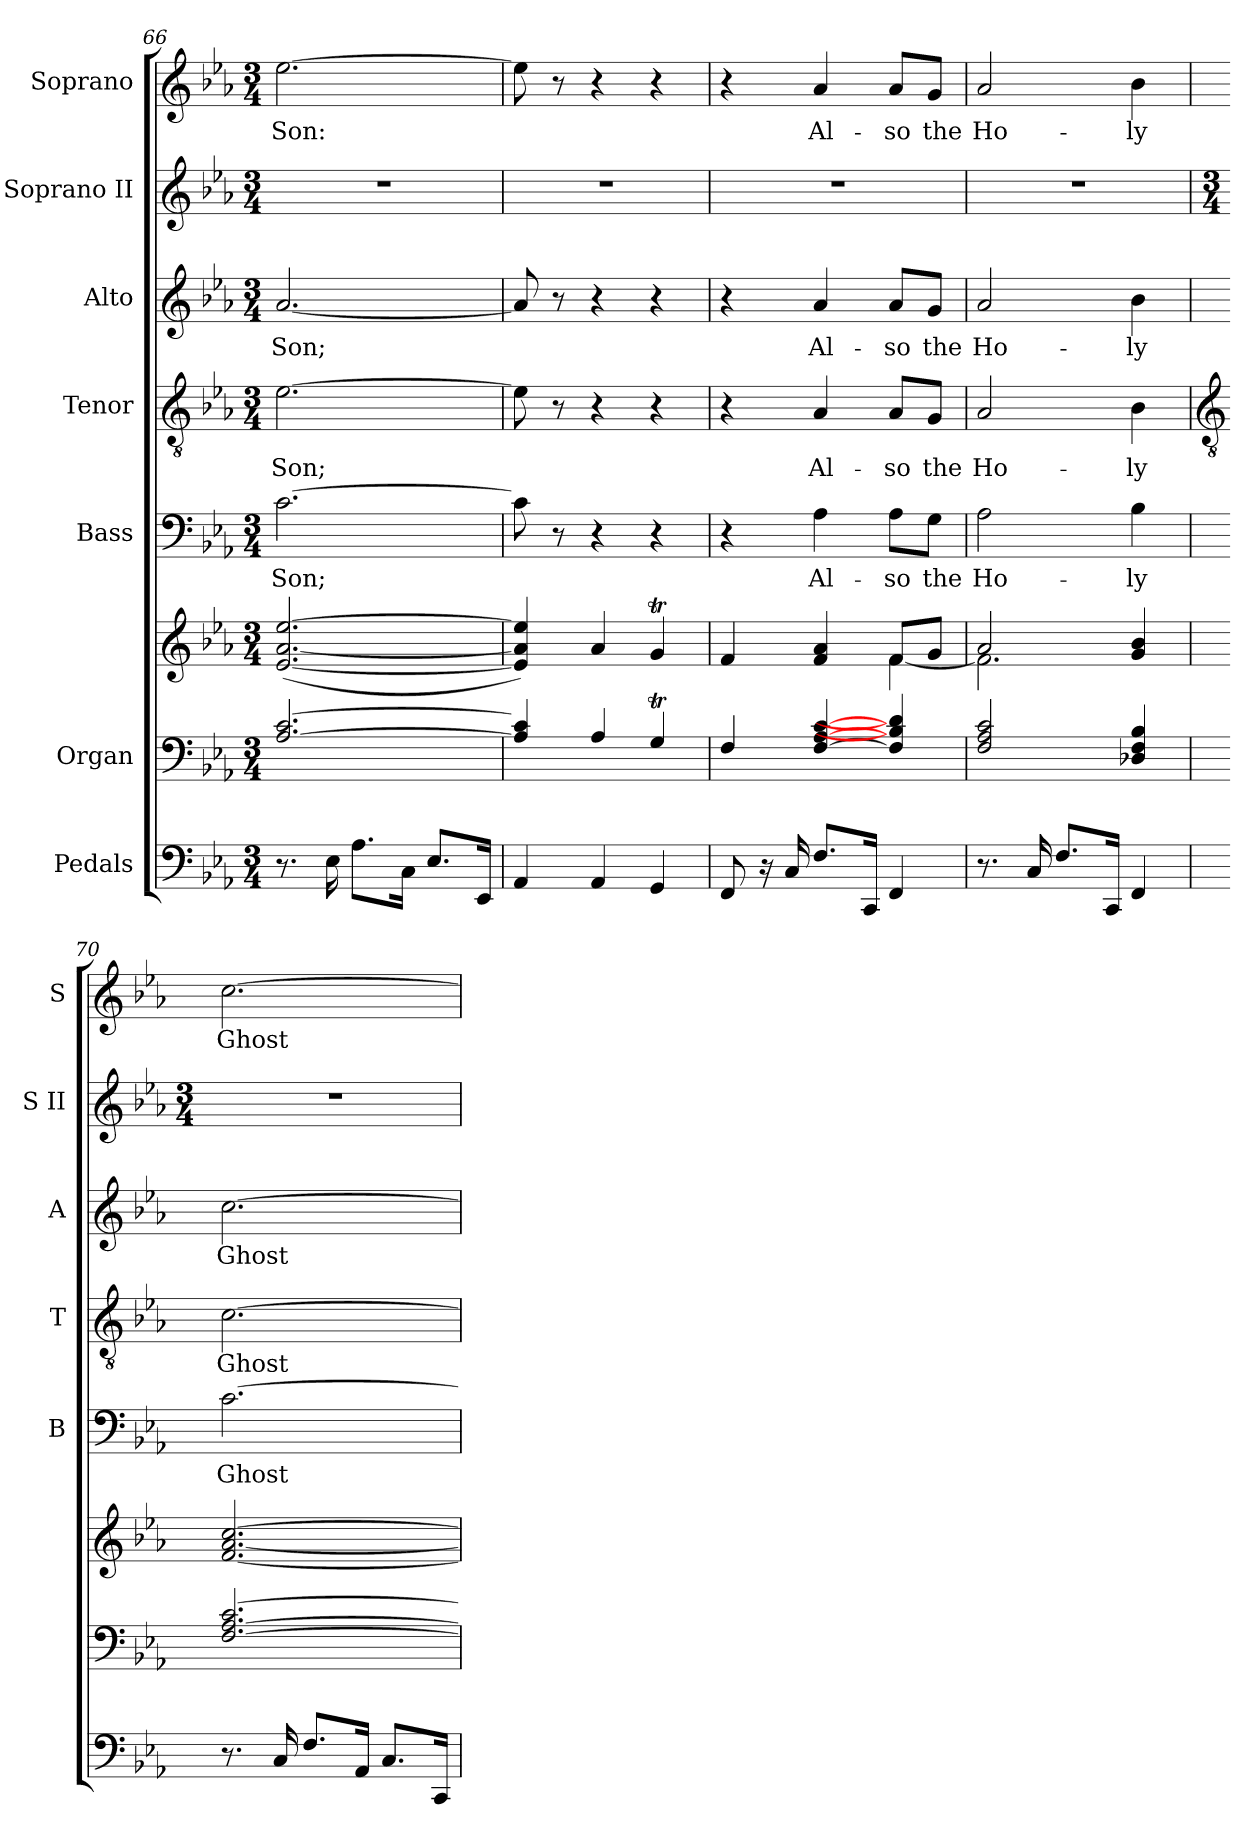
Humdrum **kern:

**kern	**kern	**kern	**kern	**text	**kern	**text	**kern	**text	**kern	**kern	**text
*part7	*part6	*part6	*part5	*part5	*part4	*part4	*part3	*part3	*part2	*part1	*part1
*staff8	*staff7	*staff6	*staff5	*staff5	*staff4	*staff4	*staff3	*staff3	*staff2	*staff1	*staff1
*I"Pedals	*I"Organ	*	*I"Bass	*	*I"Tenor	*	*I"Alto	*	*I"Soprano II	*I"Soprano	*
*	*	*	*I'B	*	*I'T	*	*I'A	*	*I'S II	*I'S	*
*clefF4	*clefF4	*clefG2	*clefF4	*	*clefGv2	*	*clefG2	*	*clefG2	*clefG2	*
*k[b-e-a-]	*k[b-e-a-]	*k[b-e-a-]	*k[b-e-a-]	*	*k[b-e-a-]	*	*k[b-e-a-]	*	*k[b-e-a-]	*k[b-e-a-]	*
*E-:	*E-:	*E-:	*E-:	*	*E-:	*	*E-:	*	*E-:	*E-:	*
*M3/4	*M3/4	*M3/4	*M3/4	*	*M3/4	*	*M3/4	*	*M3/4	*M3/4	*
=66	=66	=66	=66	=66	=66	=66	=66	=66	=66	=66	=66
*	*^	*	*	*	*	*	*	*	*	*	*
!	!	!LO:N:vis=1	!	!	!LO:LY:b	!	!LO:LY:b	!	!LO:LY:b	!	!	!LO:LY:b
*	*	*	*^	*	*	*	*	*	*	*	*	*
8.r	[2.A- [2.c	2.ryy	(<[2.e- [2.a- [2.ee-	2ryy	[2.c	Son;	[2.e-	Son;	[2.a-	Son;	2.r	[2.ee-	Son:
16E-	.	.	.	.	.	.	.	.	.	.	.	.	.
8.A-L	.	.	.	.	.	.	.	.	.	.	.	.	.
16CJ	.	.	.	.	.	.	.	.	.	.	.	.	.
8.E-L	.	.	.	4ryy	.	.	.	.	.	.	.	.	.
16EE-J	.	.	.	.	.	.	.	.	.	.	.	.	.
=67	=67	=67	=67	=67	=67	=67	=67	=67	=67	=67	=67	=67	=67
!	!	!LO:N:vis=1	!	!	!	!	!	!	!	!	!	!	!
4AA-	4A-] 4c]	2.ryy	4e-] 4a-] 4ee-])	2ryy	8c]	.	8e-]	.	8a-]	.	2.r	8ee-]	.
.	.	.	.	.	8r	.	8r	.	8r	.	.	8r	.
4AA-	4A-	.	4a-	.	4r	.	4r	.	4r	.	.	4r	.
4GG	4Gt	.	4gt	4ryy	4r	.	4r	.	4r	.	.	4r	.
=68	=68	=68	=68	=68	=68	=68	=68	=68	=68	=68	=68	=68	=68
!	!	!LO:N:vis=1	!	!	!	!	!	!	!	!	!	!	!
8FF	4F	2.ryy	4f	2ryy	4r	.	4r	.	4r	.	2.r	4r	.
16r	.	.	.	.	.	.	.	.	.	.	.	.	.
16C	.	.	.	.	.	.	.	.	.	.	.	.	.
!	!	!	!	!	!	!LO:LY:b	!	!LO:LY:b	!	!LO:LY:b	!	!	!LO:LY:b
8.FL	[4F [4A- [4c	.	4f 4a-	.	4A-	Al-	4A-	Al-	4a-	Al-	.	4a-	Al-
16CCJ	.	.	.	.	.	.	.	.	.	.	.	.	.
!	!	!	!	!	!	!LO:LY:b	!	!LO:LY:b	!	!LO:LY:b	!	!	!LO:LY:b
4FF	4F] 4B-] 4d-]	.	8fL	[4f\	8A-\L	-so	8A-/L	-so	8a-/L	-so	.	8a-/L	-so
!	!	!	!	!	!	!LO:LY:b	!	!LO:LY:b	!	!LO:LY:b	!	!	!LO:LY:b
.	.	.	8gJ	.	8G\J	the	8G/J	the	8g/J	the	.	8g/J	the
=69	=69	=69	=69	=69	=69	=69	=69	=69	=69	=69	=69	=69	=69
!	!	!LO:N:vis=1	!	!	!	!LO:LY:b	!	!LO:LY:b	!	!LO:LY:b	!	!	!LO:LY:b
8.r	2F 2A- 2c	2.ryy	2a-	2.f\]	2A-	Ho-	2A-	Ho-	2a-	Ho-	2.r	2a-	Ho-
16C	.	.	.	.	.	.	.	.	.	.	.	.	.
8.FL	.	.	.	.	.	.	.	.	.	.	.	.	.
16CCJ	.	.	.	.	.	.	.	.	.	.	.	.	.
!	!	!	!	!	!	!LO:LY:b	!	!LO:LY:b	!	!LO:LY:b	!	!	!LO:LY:b
4FF	4D-X 4F 4B-	.	4g 4b-	.	4B-	-ly	4B-	-ly	4b-	-ly	.	4b-	-ly
!!LO:LB:g=z
=70	=70	=70	=70	=70	=70	=70	=70	=70	=70	=70	=70	=70	=70
*	*	*	*	*	*	*	*clefGv2	*	*	*	*	*	*
*	*	*	*	*	*	*	*	*	*	*	*M3/4	*	*
!	!	!LO:N:vis=1	!	!	!	!LO:LY:b	!	!LO:LY:b	!	!LO:LY:b	!	!	!LO:LY:b
8.r	[2.F [2.A- [2.c	2.ryy	[2.f/ [2.a-/ [2.cc/	2ryy	[2.c	Ghost	[2.c	Ghost	[2.cc	Ghost	2.r	[2.cc	Ghost
16C	.	.	.	.	.	.	.	.	.	.	.	.	.
8.FL	.	.	.	.	.	.	.	.	.	.	.	.	.
16AA-J	.	.	.	.	.	.	.	.	.	.	.	.	.
8.CL	.	.	.	4ryy	.	.	.	.	.	.	.	.	.
16CCJ	.	.	.	.	.	.	.	.	.	.	.	.	.
*	*v	*v	*	*	*	*	*	*	*	*	*	*	*
*	*	*v	*v	*	*	*	*	*	*	*	*	*
=	=	=	=	=	=	=	=	=	=	=	=
*-	*-	*-	*-	*-	*-	*-	*-	*-	*-	*-	*-
